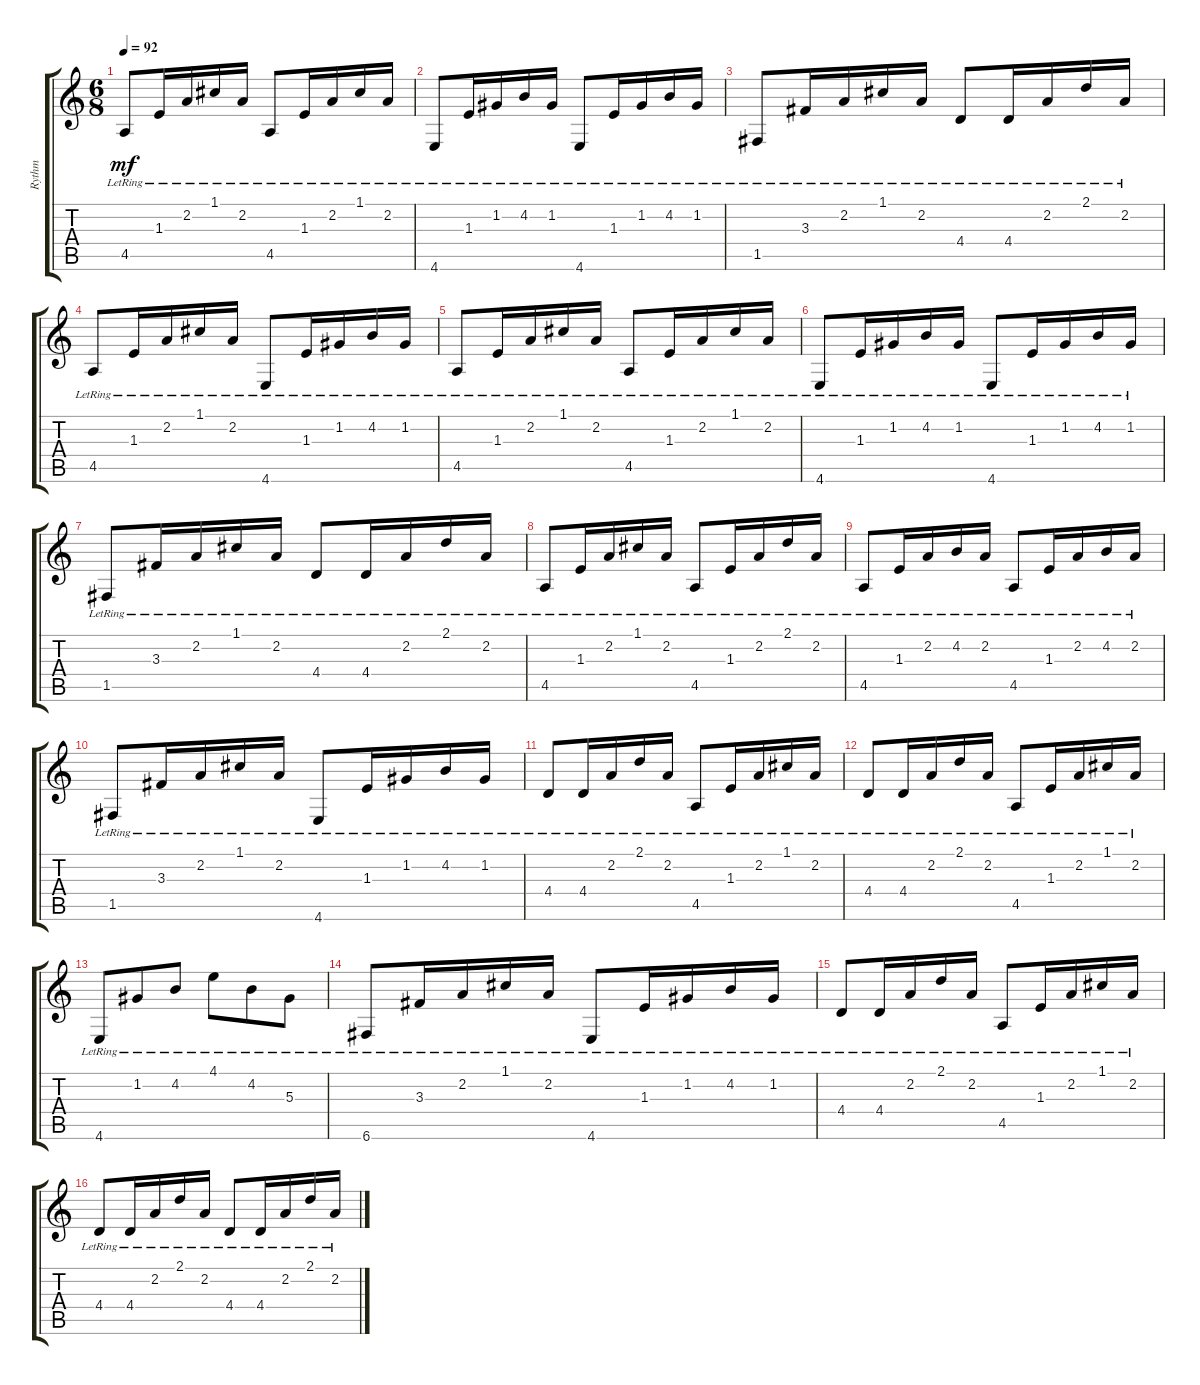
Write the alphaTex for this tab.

\track ("Rythm" "Rythm") {instrument acousticguitarnylon}
\staff {score tabs}
\tuning (C4 G3 Eb3 Bb2 F2 C2) {hide}
\ts (6 8)
\tempo 92
\clef g2
\ks c
4.5{lr}.8{dy mf} 1.3{lr}.16 2.2{lr}.16 1.1{lr}.16 2.2{lr}.16 4.5{lr}.8 1.3{lr}.16 2.2{lr}.16 1.1{lr}.16 2.2{lr}.16 |
4.6{lr}.8 1.3{lr}.16 1.2{lr}.16 4.2{lr}.16 1.2{lr}.16 4.6{lr}.8 1.3{lr}.16 1.2{lr}.16 4.2{lr}.16 1.2{lr}.16 |
1.5{lr}.8 3.3{lr}.16 2.2{lr}.16 1.1{lr}.16 2.2{lr}.16 4.4{lr}.8 4.4{lr}.16 2.2{lr}.16 2.1{lr}.16 2.2{lr}.16 |
4.5{lr}.8 1.3{lr}.16 2.2{lr}.16 1.1{lr}.16 2.2{lr}.16 4.6{lr}.8 1.3{lr}.16 1.2{lr}.16 4.2{lr}.16 1.2{lr}.16 |
4.5{lr}.8 1.3{lr}.16 2.2{lr}.16 1.1{lr}.16 2.2{lr}.16 4.5{lr}.8 1.3{lr}.16 2.2{lr}.16 1.1{lr}.16 2.2{lr}.16 |
4.6{lr}.8 1.3{lr}.16 1.2{lr}.16 4.2{lr}.16 1.2{lr}.16 4.6{lr}.8 1.3{lr}.16 1.2{lr}.16 4.2{lr}.16 1.2{lr}.16 |
1.5{lr}.8 3.3{lr}.16 2.2{lr}.16 1.1{lr}.16 2.2{lr}.16 4.4{lr}.8 4.4{lr}.16 2.2{lr}.16 2.1{lr}.16 2.2{lr}.16 |
4.5{lr}.8 1.3{lr}.16 2.2{lr}.16 1.1{lr}.16 2.2{lr}.16 4.5{lr}.8 1.3{lr}.16 2.2{lr}.16 2.1{lr}.16 2.2{lr}.16 |
4.5{lr}.8 1.3{lr}.16 2.2{lr}.16 4.2{lr}.16 2.2{lr}.16 4.5{lr}.8 1.3{lr}.16 2.2{lr}.16 4.2{lr}.16 2.2{lr}.16 |
1.5{lr}.8 3.3{lr}.16 2.2{lr}.16 1.1{lr}.16 2.2{lr}.16 4.6{lr}.8 1.3{lr}.16 1.2{lr}.16 4.2{lr}.16 1.2{lr}.16 |
4.4{lr}.8 4.4{lr}.16 2.2{lr}.16 2.1{lr}.16 2.2{lr}.16 4.5{lr}.8 1.3{lr}.16 2.2{lr}.16 1.1{lr}.16 2.2{lr}.16 |
4.4{lr}.8 4.4{lr}.16 2.2{lr}.16 2.1{lr}.16 2.2{lr}.16 4.5{lr}.8 1.3{lr}.16 2.2{lr}.16 1.1{lr}.16 2.2{lr}.16 |
4.6{lr}.8 1.2{lr}.8 4.2{lr}.8 4.1{lr}.8 4.2{lr}.8 5.3{lr}.8 |
6.6{lr}.8 3.3{lr}.16 2.2{lr}.16 1.1{lr}.16 2.2{lr}.16 4.6{lr}.8 1.3{lr}.16 1.2{lr}.16 4.2{lr}.16 1.2{lr}.16 |
4.4{lr}.8 4.4{lr}.16 2.2{lr}.16 2.1{lr}.16 2.2{lr}.16 4.5{lr}.8 1.3{lr}.16 2.2{lr}.16 1.1{lr}.16 2.2{lr}.16 |
4.4{lr}.8 4.4{lr}.16 2.2{lr}.16 2.1{lr}.16 2.2{lr}.16 4.4{lr}.8 4.4{lr}.16 2.2{lr}.16 2.1{lr}.16 2.2{lr}.16
